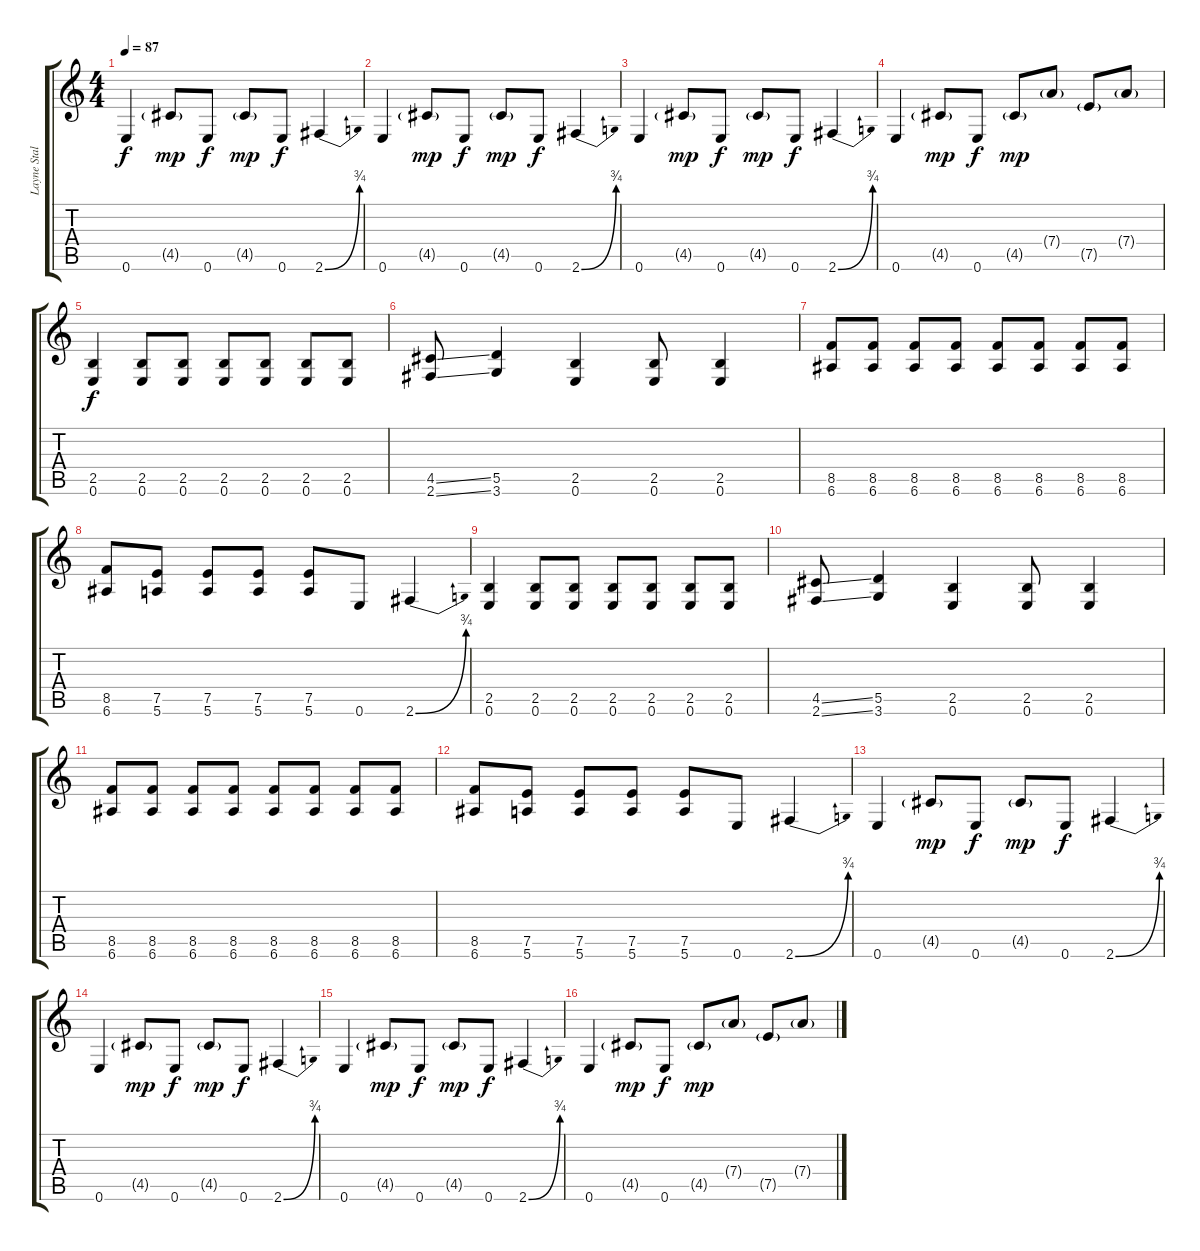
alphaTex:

\track ("Layne Staley" "Layne Stal") {instrument distortionguitar}
\staff {score tabs}
\tuning (E4 B3 G3 D3 A2 E2) {hide}
\ts (4 4)
\tempo 87
\clef g2
\ks c
0.6.4{dy f} 4.5{g}.8{dy mp} 0.6.8{dy f} 4.5{g}.8{dy mp} 0.6.8{dy f} 2.6{be (bend 0 0 60 3)}.4 |
0.6.4 4.5{g}.8{dy mp} 0.6.8{dy f} 4.5{g}.8{dy mp} 0.6.8{dy f} 2.6{be (bend 0 0 60 3)}.4 |
0.6.4 4.5{g}.8{dy mp} 0.6.8{dy f} 4.5{g}.8{dy mp} 0.6.8{dy f} 2.6{be (bend 0 0 60 3)}.4 |
0.6.4 4.5{g}.8{dy mp} 0.6.8{dy f} 4.5{g}.8{dy mp} 7.4{g}.8 7.5{g}.8 7.4{g}.8 |
(2.5 0.6).4{dy f} (2.5 0.6).8 (2.5 0.6).8 (2.5 0.6).8 (2.5 0.6).8 (2.5 0.6).8 (2.5 0.6).8 |
(4.5{ss} 2.6{ss}).8 (5.5 3.6).4 (2.5 0.6).4 (2.5 0.6).8 (2.5 0.6).4 |
(8.5 6.6).8 (8.5 6.6).8 (8.5 6.6).8 (8.5 6.6).8 (8.5 6.6).8 (8.5 6.6).8 (8.5 6.6).8 (8.5 6.6).8 |
(8.5 6.6).8 (7.5 5.6).8 (7.5 5.6).8 (7.5 5.6).8 (7.5 5.6).8 0.6.8 2.6{be (bend 0 0 60 3)}.4 |
(2.5 0.6).4 (2.5 0.6).8 (2.5 0.6).8 (2.5 0.6).8 (2.5 0.6).8 (2.5 0.6).8 (2.5 0.6).8 |
(4.5{ss} 2.6{ss}).8 (5.5 3.6).4 (2.5 0.6).4 (2.5 0.6).8 (2.5 0.6).4 |
(8.5 6.6).8 (8.5 6.6).8 (8.5 6.6).8 (8.5 6.6).8 (8.5 6.6).8 (8.5 6.6).8 (8.5 6.6).8 (8.5 6.6).8 |
(8.5 6.6).8 (7.5 5.6).8 (7.5 5.6).8 (7.5 5.6).8 (7.5 5.6).8 0.6.8 2.6{be (bend 0 0 60 3)}.4 |
0.6.4 4.5{g}.8{dy mp} 0.6.8{dy f} 4.5{g}.8{dy mp} 0.6.8{dy f} 2.6{be (bend 0 0 60 3)}.4 |
0.6.4 4.5{g}.8{dy mp} 0.6.8{dy f} 4.5{g}.8{dy mp} 0.6.8{dy f} 2.6{be (bend 0 0 60 3)}.4 |
0.6.4 4.5{g}.8{dy mp} 0.6.8{dy f} 4.5{g}.8{dy mp} 0.6.8{dy f} 2.6{be (bend 0 0 60 3)}.4 |
0.6.4 4.5{g}.8{dy mp} 0.6.8{dy f} 4.5{g}.8{dy mp} 7.4{g}.8 7.5{g}.8 7.4{g}.8
